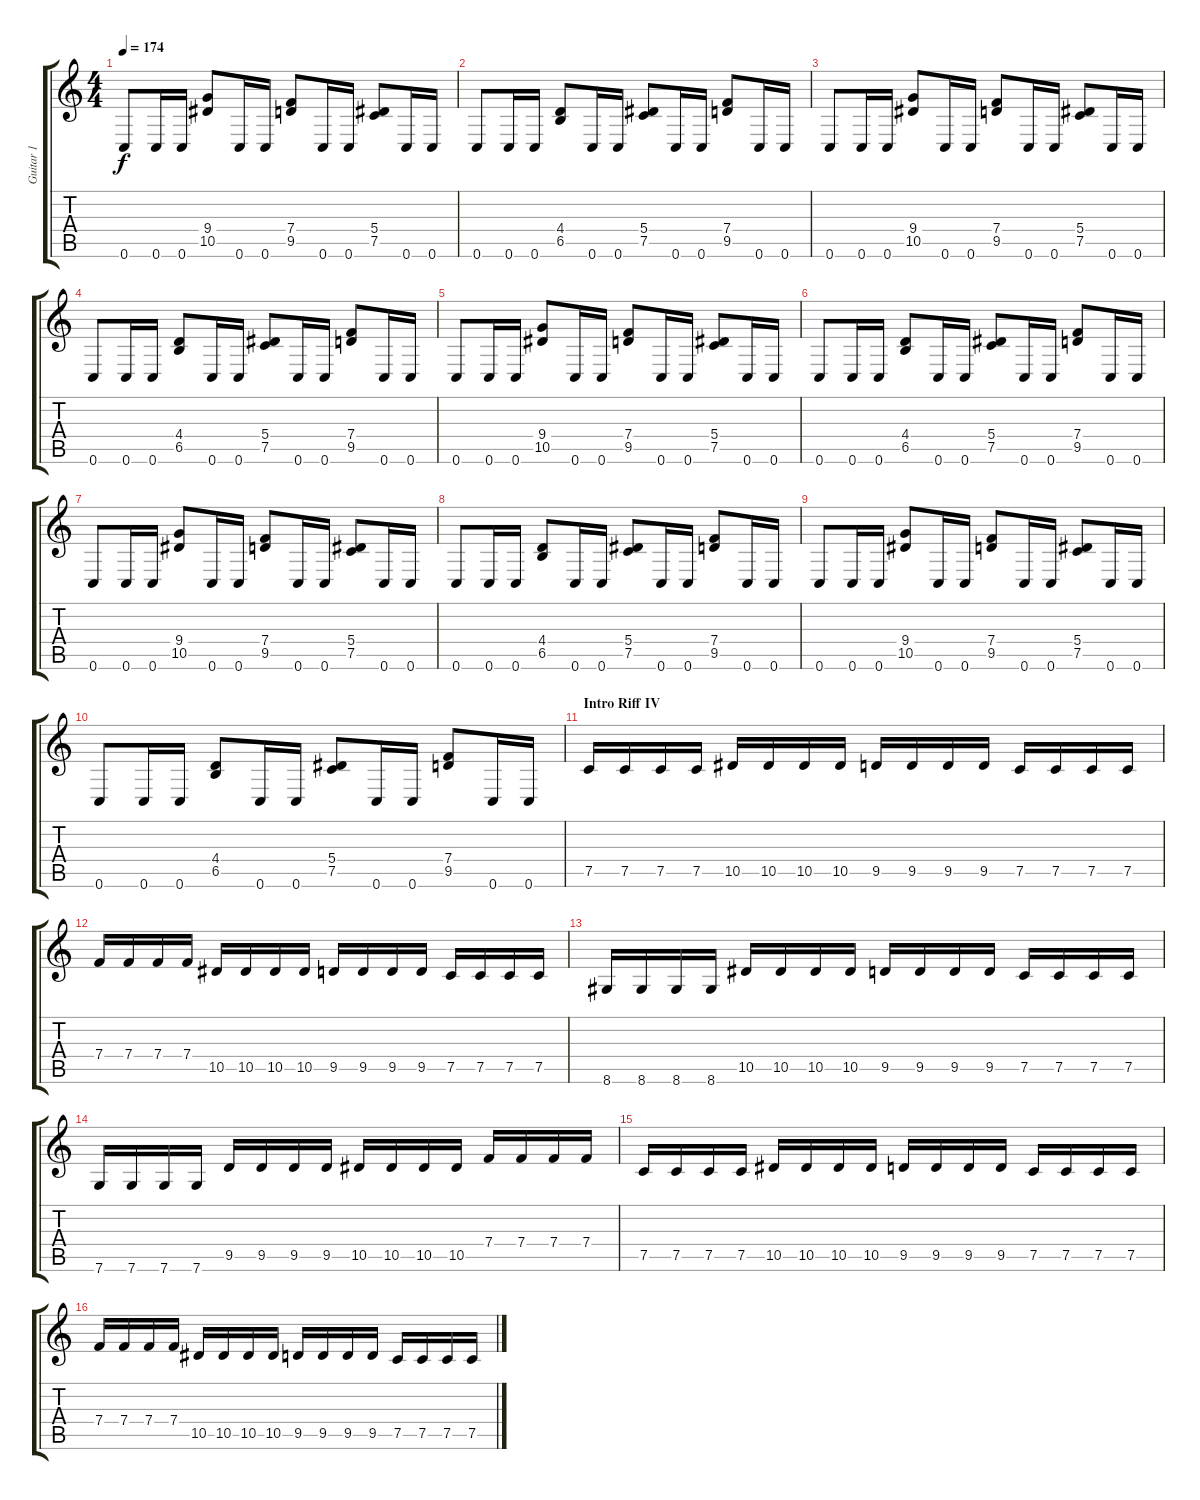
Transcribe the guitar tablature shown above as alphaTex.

\track ("Guitar 1" "Guitar 1") {instrument distortionguitar}
\staff {score tabs}
\tuning (C4 G3 Eb3 Bb2 F2 C2) {hide}
\ts (4 4)
\tempo 174
\clef g2
\ks c
0.6.8{dy f} 0.6.16 0.6.16 (9.4 10.5).8 0.6.16 0.6.16 (7.4 9.5).8 0.6.16 0.6.16 (5.4 7.5).8 0.6.16 0.6.16 |
0.6.8 0.6.16 0.6.16 (4.4 6.5).8 0.6.16 0.6.16 (5.4 7.5).8 0.6.16 0.6.16 (7.4 9.5).8 0.6.16 0.6.16 |
0.6.8 0.6.16 0.6.16 (9.4 10.5).8 0.6.16 0.6.16 (7.4 9.5).8 0.6.16 0.6.16 (5.4 7.5).8 0.6.16 0.6.16 |
0.6.8 0.6.16 0.6.16 (4.4 6.5).8 0.6.16 0.6.16 (5.4 7.5).8 0.6.16 0.6.16 (7.4 9.5).8 0.6.16 0.6.16 |
0.6.8 0.6.16 0.6.16 (9.4 10.5).8 0.6.16 0.6.16 (7.4 9.5).8 0.6.16 0.6.16 (5.4 7.5).8 0.6.16 0.6.16 |
0.6.8 0.6.16 0.6.16 (4.4 6.5).8 0.6.16 0.6.16 (5.4 7.5).8 0.6.16 0.6.16 (7.4 9.5).8 0.6.16 0.6.16 |
0.6.8 0.6.16 0.6.16 (9.4 10.5).8 0.6.16 0.6.16 (7.4 9.5).8 0.6.16 0.6.16 (5.4 7.5).8 0.6.16 0.6.16 |
0.6.8 0.6.16 0.6.16 (4.4 6.5).8 0.6.16 0.6.16 (5.4 7.5).8 0.6.16 0.6.16 (7.4 9.5).8 0.6.16 0.6.16 |
0.6.8 0.6.16 0.6.16 (9.4 10.5).8 0.6.16 0.6.16 (7.4 9.5).8 0.6.16 0.6.16 (5.4 7.5).8 0.6.16 0.6.16 |
0.6.8 0.6.16 0.6.16 (4.4 6.5).8 0.6.16 0.6.16 (5.4 7.5).8 0.6.16 0.6.16 (7.4 9.5).8 0.6.16 0.6.16 |
\section ("" "Intro Riff IV")
7.5.16 7.5.16 7.5.16 7.5.16 10.5.16 10.5.16 10.5.16 10.5.16 9.5.16 9.5.16 9.5.16 9.5.16 7.5.16 7.5.16 7.5.16 7.5.16 |
7.4.16 7.4.16 7.4.16 7.4.16 10.5.16 10.5.16 10.5.16 10.5.16 9.5.16 9.5.16 9.5.16 9.5.16 7.5.16 7.5.16 7.5.16 7.5.16 |
8.6.16 8.6.16 8.6.16 8.6.16 10.5.16 10.5.16 10.5.16 10.5.16 9.5.16 9.5.16 9.5.16 9.5.16 7.5.16 7.5.16 7.5.16 7.5.16 |
7.6.16 7.6.16 7.6.16 7.6.16 9.5.16 9.5.16 9.5.16 9.5.16 10.5.16 10.5.16 10.5.16 10.5.16 7.4.16 7.4.16 7.4.16 7.4.16 |
7.5.16 7.5.16 7.5.16 7.5.16 10.5.16 10.5.16 10.5.16 10.5.16 9.5.16 9.5.16 9.5.16 9.5.16 7.5.16 7.5.16 7.5.16 7.5.16 |
7.4.16 7.4.16 7.4.16 7.4.16 10.5.16 10.5.16 10.5.16 10.5.16 9.5.16 9.5.16 9.5.16 9.5.16 7.5.16 7.5.16 7.5.16 7.5.16
